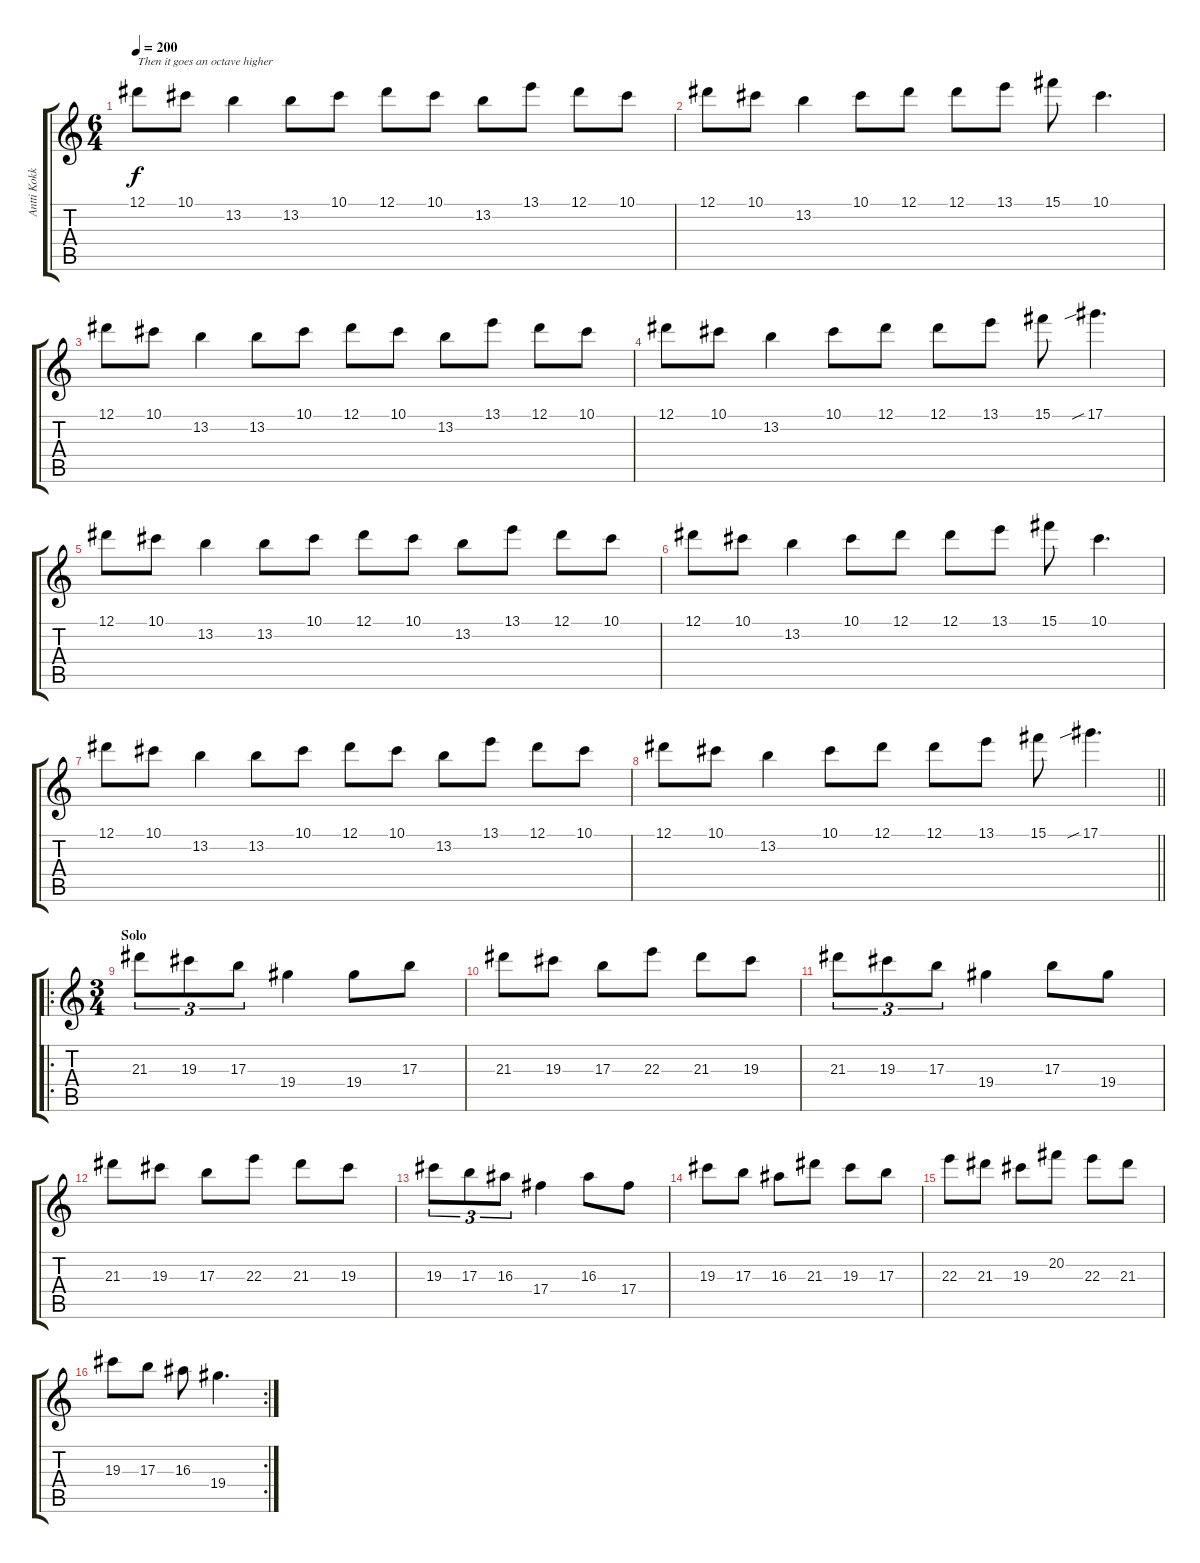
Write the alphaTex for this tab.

\track ("Antti Kokko" "Antti Kokk") {instrument distortionguitar}
\staff {score tabs}
\tuning (Eb4 Bb3 Gb3 Db3 Ab2 Eb2) {hide}
\ts (6 4)
\tempo 200
\clef g2
\ks c
12.1.8{txt "Then it goes an octave higher" dy f} 10.1.8 13.2.4 13.2.8 10.1.8 12.1.8 10.1.8 13.2.8 13.1.8 12.1.8 10.1.8 |
12.1.8 10.1.8 13.2.4 10.1.8 12.1.8 12.1.8 13.1.8 15.1.8 10.1.4{d} |
12.1.8 10.1.8 13.2.4 13.2.8 10.1.8 12.1.8 10.1.8 13.2.8 13.1.8 12.1.8 10.1.8 |
12.1.8 10.1.8 13.2.4 10.1.8 12.1.8 12.1.8 13.1.8 15.1.8 17.1{sib}.4{d} |
12.1.8 10.1.8 13.2.4 13.2.8 10.1.8 12.1.8 10.1.8 13.2.8 13.1.8 12.1.8 10.1.8 |
12.1.8 10.1.8 13.2.4 10.1.8 12.1.8 12.1.8 13.1.8 15.1.8 10.1.4{d} |
12.1.8 10.1.8 13.2.4 13.2.8 10.1.8 12.1.8 10.1.8 13.2.8 13.1.8 12.1.8 10.1.8 |
\barLineRight lightlight
12.1.8 10.1.8 13.2.4 10.1.8 12.1.8 12.1.8 13.1.8 15.1.8 17.1{sib}.4{d} |
\ro
\ts (3 4)
\section ("" "Solo")
21.3.8{tu (3 2)} 19.3.8{tu (3 2)} 17.3.8{tu (3 2)} 19.4.4 19.4.8 17.3.8 |
21.3.8 19.3.8 17.3.8 22.3.8 21.3.8 19.3.8 |
21.3.8{tu (3 2)} 19.3.8{tu (3 2)} 17.3.8{tu (3 2)} 19.4.4 17.3.8 19.4.8 |
21.3.8 19.3.8 17.3.8 22.3.8 21.3.8 19.3.8 |
19.3.8{tu (3 2)} 17.3.8{tu (3 2)} 16.3.8{tu (3 2)} 17.4.4 16.3.8 17.4.8 |
19.3.8 17.3.8 16.3.8 21.3.8 19.3.8 17.3.8 |
22.3.8 21.3.8 19.3.8 20.2.8 22.3.8 21.3.8 |
\rc 2
19.3.8 17.3.8 16.3.8 19.4.4{d}
